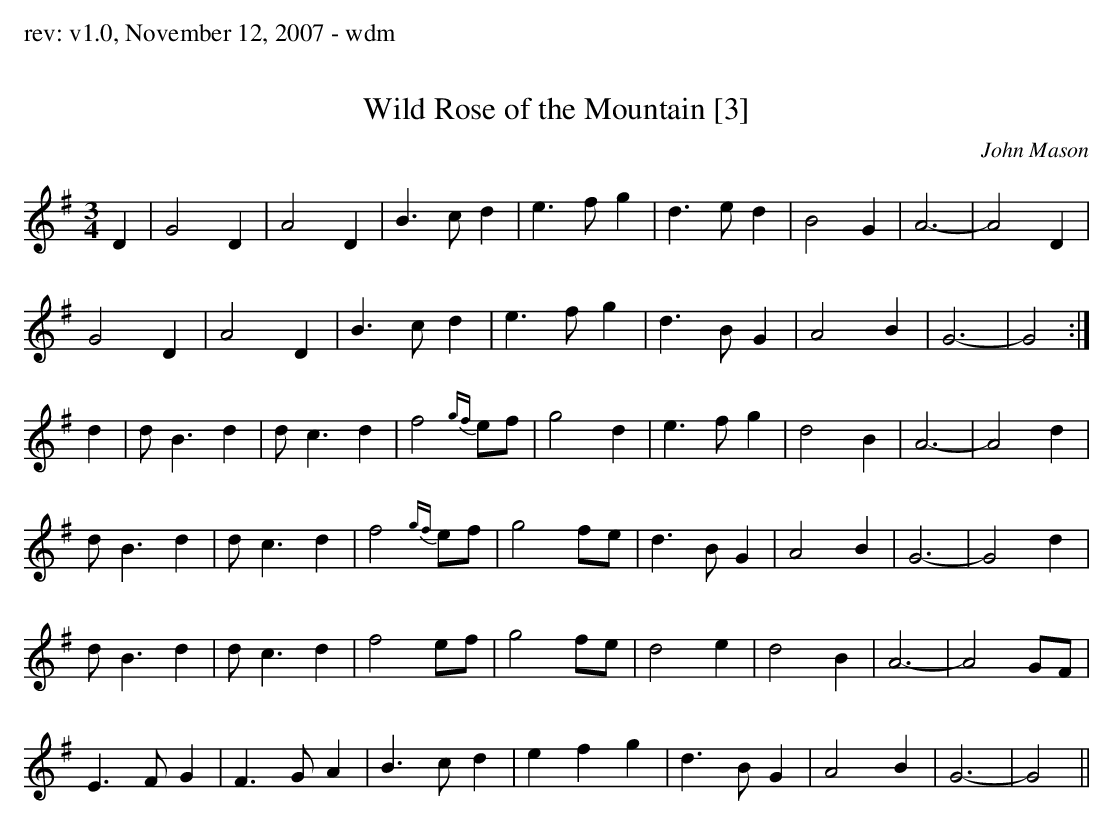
X:1
T:Wild Rose of the Mountain [3]
C:John Mason
L:1/4
M:3/4
K:G
D|G2D|A2D|B3/2c/2d|e3/2f/2g|d3/2e/2d|B2G|A3-|A2D|
G2D|A2D|B3/2c/2d|e3/2f/2g|d3/2B/2G|A2B|G3-|G2:|
d|d/2B3/2d|d/2c3/2d|f2{gf}e/2f/2|g2d|e3/2f/2g|d2B|A3-|A2d|
d/2B3/2d|d/2c3/2d|f2{gf}e/2f/2|g2f/2e/2|d3/2B/2G|A2B|G3-|G2d|
d/2B3/2d|d/2c3/2d|f2e/2f/2|g2f/2e/2|d2e|d2B|A3-|A2G/2F/2|
E3/2F/2G|F3/2G/2A|B3/2c/2d|efg|d3/2B/2G|A2B|G3-|G2||
